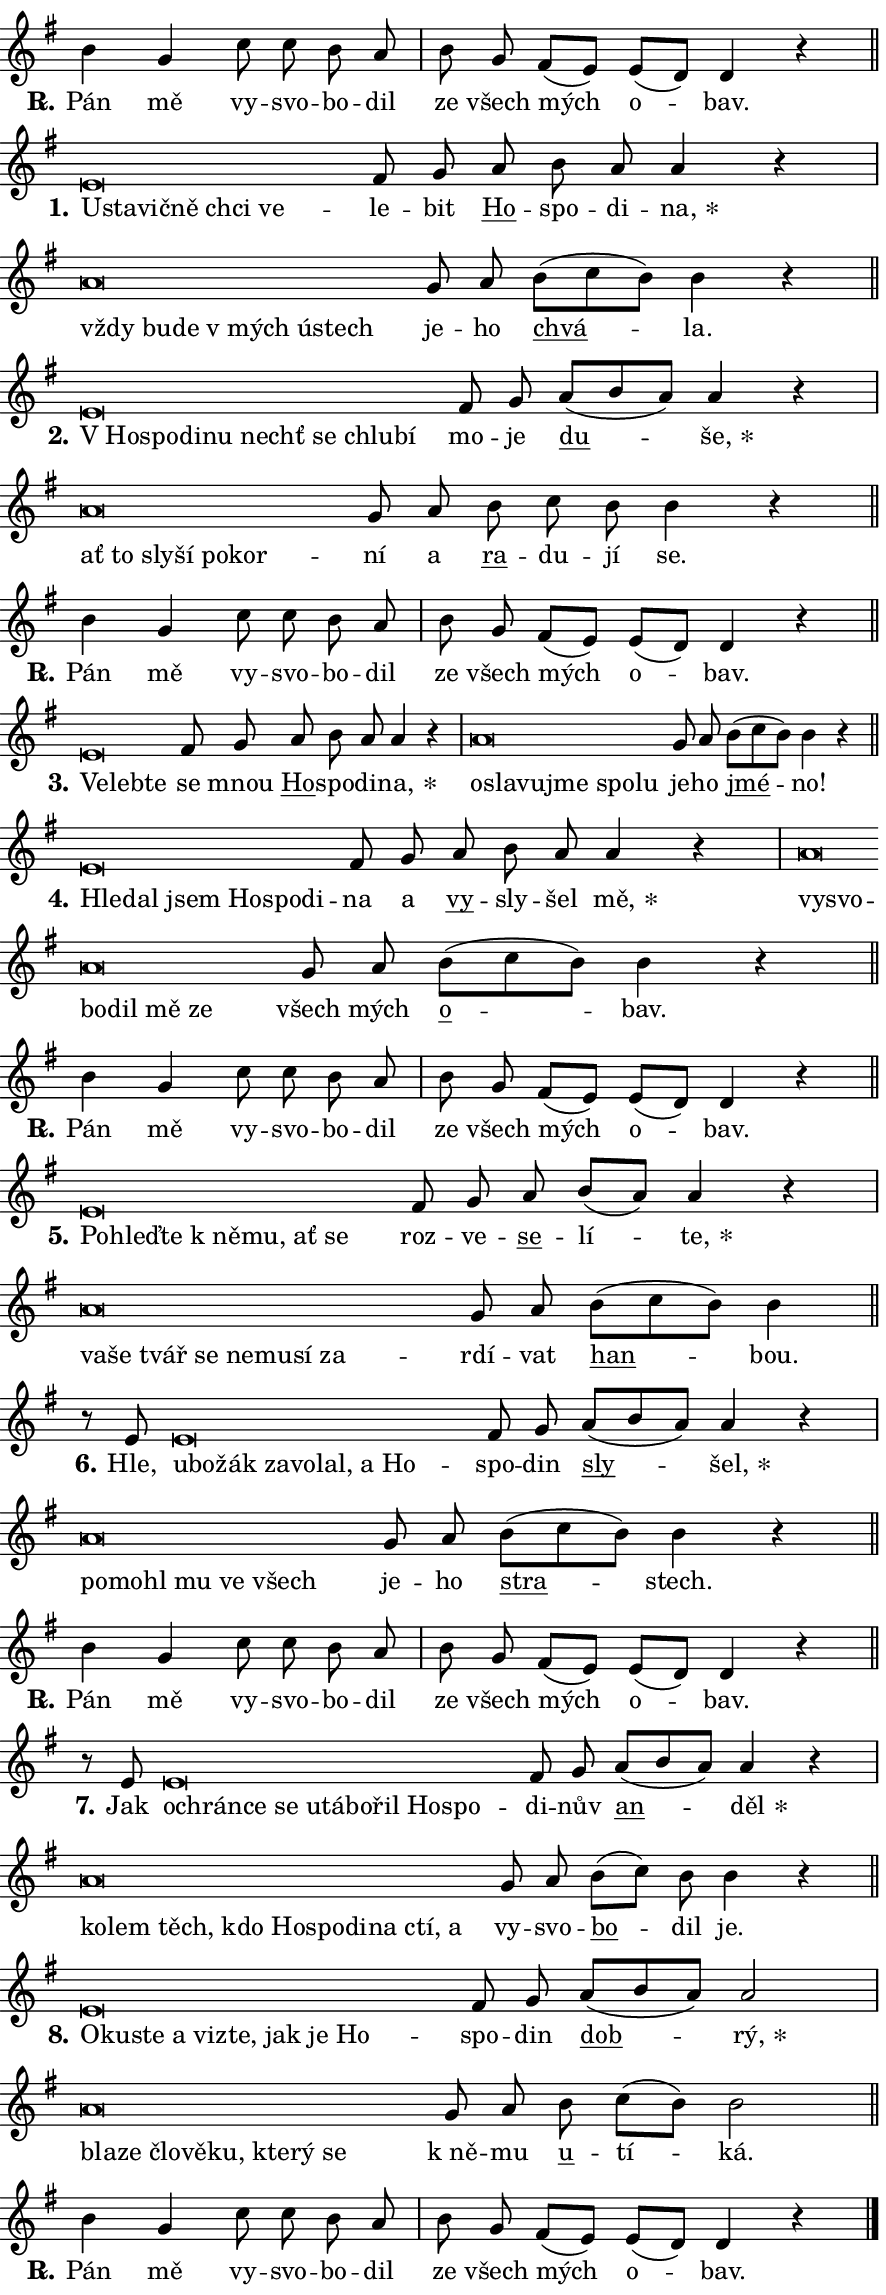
\version "2.24.0"
\header { tagline = "" }
\paper {
  indent = 0\cm
  top-margin = 0\cm
  right-margin = 0.13\cm % to fit lyric hyphens
  bottom-margin = 0\cm
  left-margin = 0\cm
  paper-width = 15\cm
  page-breaking = #ly:one-page-breaking
  system-system-spacing.basic-distance = #11
  score-system-spacing.basic-distance = #11
  ragged-last = ##f
}


%% Author: Thomas Morley
%% https://lists.gnu.org/archive/html/lilypond-user/2020-05/msg00002.html
#(define (line-position grob)
"Returns position of @var[grob} in current system:
   @code{'start}, if at first time-step
   @code{'end}, if at last time-step
   @code{'middle} otherwise
"
  (let* ((col (ly:item-get-column grob))
         (ln (ly:grob-object col 'left-neighbor))
         (rn (ly:grob-object col 'right-neighbor))
         (col-to-check-left (if (ly:grob? ln) ln col))
         (col-to-check-right (if (ly:grob? rn) rn col))
         (break-dir-left
           (and
             (ly:grob-property col-to-check-left 'non-musical #f)
             (ly:item-break-dir col-to-check-left)))
         (break-dir-right
           (and
             (ly:grob-property col-to-check-right 'non-musical #f)
             (ly:item-break-dir col-to-check-right))))
        (cond ((eqv? 1 break-dir-left) 'start)
              ((eqv? -1 break-dir-right) 'end)
              (else 'middle))))

#(define (tranparent-at-line-position vctor)
  (lambda (grob)
  "Relying on @code{line-position} select the relevant enry from @var{vctor}.
Used to determine transparency,"
    (case (line-position grob)
      ((end) (not (vector-ref vctor 0)))
      ((middle) (not (vector-ref vctor 1)))
      ((start) (not (vector-ref vctor 2))))))

noteHeadBreakVisibility =
#(define-music-function (break-visibility)(vector?)
"Makes @code{NoteHead}s transparent relying on @var{break-visibility}"
#{
  \override NoteHead.transparent =
    #(tranparent-at-line-position break-visibility)
#})

#(define delete-ledgers-for-transparent-note-heads
  (lambda (grob)
    "Reads whether a @code{NoteHead} is transparent.
If so this @code{NoteHead} is removed from @code{'note-heads} from
@var{grob}, which is supposed to be @code{LedgerLineSpanner}.
As a result ledgers are not printed for this @code{NoteHead}"
    (let* ((nhds-array (ly:grob-object grob 'note-heads))
           (nhds-list
             (if (ly:grob-array? nhds-array)
                 (ly:grob-array->list nhds-array)
                 '()))
           ;; Relies on the transparent-property being done before
           ;; Staff.LedgerLineSpanner.after-line-breaking is executed.
           ;; This is fragile ...
           (to-keep
             (remove
               (lambda (nhd)
                 (ly:grob-property nhd 'transparent #f))
               nhds-list)))
      ;; TODO find a better method to iterate over grob-arrays, similiar
      ;; to filter/remove etc for lists
      ;; For now rebuilt from scratch
      (set! (ly:grob-object grob 'note-heads)  '())
      (for-each
        (lambda (nhd)
          (ly:pointer-group-interface::add-grob grob 'note-heads nhd))
        to-keep))))

squashNotes = {
  \override NoteHead.X-extent = #'(-0.2 . 0.2)
  \override NoteHead.Y-extent = #'(-0.75 . 0)
  \override NoteHead.stencil =
    #(lambda (grob)
       (let ((pos (ly:grob-property grob 'staff-position)))
         (begin
           (if (< pos -7) (display "ERROR: Lower brevis then expected\n") (display ""))
           (if (<= pos -6) ly:text-interface::print ly:note-head::print))))
}
unSquashNotes = {
  \revert NoteHead.X-extent
  \revert NoteHead.Y-extent
  \revert NoteHead.stencil
}

hideNotes = \noteHeadBreakVisibility #begin-of-line-visible
unHideNotes = \noteHeadBreakVisibility #all-visible

% work-around for resetting accidentals
% https://lilypond.org/doc/v2.23/Documentation/notation/displaying-rhythms#unmetered-music
cadenzaMeasure = {
  \cadenzaOff
  \partial 1024 s1024
  \cadenzaOn
}

#(define-markup-command (accent layout props text) (markup?)
  "Underline accented syllable"
  (interpret-markup layout props
    #{\markup \override #'(offset . 4.3) \underline { #text }#}))

responsum = \markup \concat {
  "R" \hspace #-1.05 \path #0.1 #'((moveto 0 0.07) (lineto 0.9 0.8)) \hspace #0.05 "."
}

spaceSize = #0.6828661417322834 % exact space size for TeX Gyre Schola

\layout {
  \context {
    \Staff
    \remove "Time_signature_engraver"
    \override LedgerLineSpanner.after-line-breaking = #delete-ledgers-for-transparent-note-heads
  }
  \context {
    \Lyrics {
      \override LyricSpace.minimum-distance = \spaceSize
      \override LyricText.font-name = #"TeX Gyre Schola"
      \override LyricText.font-size = 1
      \override StanzaNumber.font-name = #"TeX Gyre Schola Bold"
      \override StanzaNumber.font-size = 1
    }
  }
  \context {
    \Score 
    \override NoteHead.text =
      #(lambda (grob) 
        (let ((pos (ly:grob-property grob 'staff-position)))
          #{\markup {
            \combine
              \halign #-0.55 \raise #(if (= pos -6) 0 0.5) \override #'(thickness . 2) \draw-line #'(3.2 . 0)
              \musicglyph "noteheads.sM1"
          }#}))
  }
}

% magnetic-lyrics.ily
%
%   written by
%     Jean Abou Samra <jean@abou-samra.fr>
%     Werner Lemberg <wl@gnu.org>
%
%   adapted by
%     Jiri Hon <jiri.hon@gmail.com>
%
% Version 2022-Apr-15

% https://www.mail-archive.com/lilypond-user@gnu.org/msg149350.html

#(define (Left_hyphen_pointer_engraver context)
   "Collect syllable-hyphen-syllable occurrences in lyrics and store
them in properties.  This engraver only looks to the left.  For
example, if the lyrics input is @code{foo -- bar}, it does the
following.

@itemize @bullet
@item
Set the @code{text} property of the @code{LyricHyphen} grob between
@q{foo} and @q{bar} to @code{foo}.

@item
Set the @code{left-hyphen} property of the @code{LyricText} grob with
text @q{foo} to the @code{LyricHyphen} grob between @q{foo} and
@q{bar}.
@end itemize

Use this auxiliary engraver in combination with the
@code{lyric-@/text::@/apply-@/magnetic-@/offset!} hook."
   (let ((hyphen #f)
         (text #f))
     (make-engraver
      (acknowledgers
       ((lyric-syllable-interface engraver grob source-engraver)
        (set! text grob)))
      (end-acknowledgers
       ((lyric-hyphen-interface engraver grob source-engraver)
        ;(when (not (grob::has-interface grob 'lyric-space-interface))
          (set! hyphen grob)));)
      ((stop-translation-timestep engraver)
       (when (and text hyphen)
         (ly:grob-set-object! text 'left-hyphen hyphen))
       (set! text #f)
       (set! hyphen #f)))))

#(define (lyric-text::apply-magnetic-offset! grob)
   "If the space between two syllables is less than the value in
property @code{LyricText@/.details@/.squash-threshold}, move the right
syllable to the left so that it gets concatenated with the left
syllable.

Use this function as a hook for
@code{LyricText@/.after-@/line-@/breaking} if the
@code{Left_@/hyphen_@/pointer_@/engraver} is active."
   (let ((hyphen (ly:grob-object grob 'left-hyphen #f)))
     (when hyphen
       (let ((left-text (ly:spanner-bound hyphen LEFT)))
         (when (grob::has-interface left-text 'lyric-syllable-interface)
           (let* ((common (ly:grob-common-refpoint grob left-text X))
                  (this-x-ext (ly:grob-extent grob common X))
                  (left-x-ext
                   (begin
                     ;; Trigger magnetism for left-text.
                     (ly:grob-property left-text 'after-line-breaking)
                     (ly:grob-extent left-text common X)))
                  ;; `delta` is the gap width between two syllables.
                  (delta (- (interval-start this-x-ext)
                            (interval-end left-x-ext)))
                  (details (ly:grob-property grob 'details))
                  (threshold (assoc-get 'squash-threshold details 0.2)))
             (when (< delta threshold)
               (let* (;; We have to manipulate the input text so that
                      ;; ligatures crossing syllable boundaries are not
                      ;; disabled.  For languages based on the Latin
                      ;; script this is essentially a beautification.
                      ;; However, for non-Western scripts it can be a
                      ;; necessity.
                      (lt (ly:grob-property left-text 'text))
                      (rt (ly:grob-property grob 'text))
                      (is-space (grob::has-interface hyphen 'lyric-space-interface))
                      (space (if is-space " " ""))
                      (extra-delta (if is-space spaceSize 0))
                      ;; Append new syllable.
                      (ltrt-space (if (and (string? lt) (string? rt))
                                (string-append lt space rt)
                                (make-concat-markup (list lt space rt))))
                      ;; Right-align `ltrt` to the right side.
                      (ltrt-space-markup (grob-interpret-markup
                               grob
                               (make-translate-markup
                                (cons (interval-length this-x-ext) 0)
                                (make-right-align-markup ltrt-space)))))
                 (begin
                   ;; Don't print `left-text`.
                   (ly:grob-set-property! left-text 'stencil #f)
                   ;; Set text and stencil (which holds all collected
                   ;; syllables so far) and shift it to the left.
                   (ly:grob-set-property! grob 'text ltrt-space)
                   (ly:grob-set-property! grob 'stencil ltrt-space-markup)
                   (ly:grob-translate-axis! grob (- (- delta extra-delta)) X))))))))))


#(define (lyric-hyphen::displace-bounds-first grob)
   ;; Make very sure this callback isn't triggered too early.
   (let ((left (ly:spanner-bound grob LEFT))
         (right (ly:spanner-bound grob RIGHT)))
     (ly:grob-property left 'after-line-breaking)
     (ly:grob-property right 'after-line-breaking)
     (ly:lyric-hyphen::print grob)))

squashThreshold = #0.4

\layout {
  \context {
    \Lyrics
    \consists #Left_hyphen_pointer_engraver
    \override LyricText.after-line-breaking =
      #lyric-text::apply-magnetic-offset!
    \override LyricHyphen.stencil = #lyric-hyphen::displace-bounds-first
    \override LyricText.details.squash-threshold = \squashThreshold
    \override LyricHyphen.minimum-distance = 0
    \override LyricHyphen.minimum-length = \squashThreshold
  }
}

squashText = \override LyricText.details.squash-threshold = 9999
unSquashText = \override LyricText.details.squash-threshold = \squashThreshold

leftText = \override LyricText.self-alignment-X = #LEFT
unLeftText = \revert LyricText.self-alignment-X

starOffset = #(lambda (grob) 
                (let ((x_offset (ly:self-alignment-interface::aligned-on-x-parent grob)))
                  (if (= x_offset 0) 0 (+ x_offset 1.2))))

star = #(define-music-function (syllable)(string?)
"Append star separator at the end of a syllable"
#{
  \once \override LyricText.X-offset = #starOffset
  \lyricmode { \markup {
    #syllable
    \override #'((font-name . "TeX Gyre Schola Bold")) \hspace #0.2 \lower #0.65 \larger "*"
  } }
#})

starAccent = #(define-music-function (syllable)(string?)
"Append star separator at the end of a syllable and make accent"
#{
  \once \override LyricText.X-offset = #starOffset
  \lyricmode { \markup {
    \accent #syllable
    \override #'((font-name . "TeX Gyre Schola Bold")) \hspace #0.2 \lower #0.65 \larger "*"
  } }
#})

breath = #(define-music-function (syllable)(string?)
"Append breathing indicator at the end of a syllable"
#{
  \lyricmode { \markup { #syllable "+" } }
#})

optionalBreath = #(define-music-function (syllable)(string?)
"Append optional breathing indicator at the end of a syllable"
#{
  \lyricmode { \markup { #syllable "(+)" } }
#})


\score {
    <<
        \new Voice = "melody" { \cadenzaOn \key g \major \relative { b'4 g c8 c b a \cadenzaMeasure \bar "|" b g \bar "" fis[( e)] \bar "" e[( d)] d4 r \cadenzaMeasure \bar "||" \break } }
        \new Lyrics \lyricsto "melody" { \lyricmode { \set stanza = \responsum
Pán mě vy -- svo -- bo -- dil ze všech mých o -- bav. } }
    >>
    \layout {}
}

\score {
    <<
        \new Voice = "melody" { \cadenzaOn \key g \major \relative { \squashNotes e'\breve*1/16 \hideNotes \breve*1/16 \bar "" \breve*1/16 \bar "" \breve*1/16 \bar "" \breve*1/16 \breve*1/16 \bar "" \unHideNotes \unSquashNotes fis8 g \bar "" a b a a4 r \cadenzaMeasure \bar "|" \squashNotes a\breve*1/16 \hideNotes \breve*1/16 \bar "" \breve*1/16 \bar "" \breve*1/16 \bar "" \breve*1/16 \breve*1/16 \bar "" \unHideNotes \unSquashNotes g8 a \bar "" b[( c b)] b4 r \cadenzaMeasure \bar "||" \break } }
        \new Lyrics \lyricsto "melody" { \lyricmode { \set stanza = "1."
\leftText U -- \squashText sta -- vič -- ně chci ve -- \unLeftText \unSquashText le -- bit \markup \accent Ho -- spo -- di -- \star na, \leftText vždy \squashText bu -- de "v mých" ú -- stech \unLeftText \unSquashText je -- ho \markup \accent chvá -- la. } }
    >>
    \layout {}
}

\score {
    <<
        \new Voice = "melody" { \cadenzaOn \key g \major \relative { \squashNotes e'\breve*1/16 \hideNotes \breve*1/16 \bar "" \breve*1/16 \bar "" \breve*1/16 \bar "" \breve*1/16 \bar "" \breve*1/16 \bar "" \breve*1/16 \breve*1/16 \bar "" \unHideNotes \unSquashNotes fis8 g \bar "" a[( b a)] a4 r \cadenzaMeasure \bar "|" \squashNotes a\breve*1/16 \hideNotes \breve*1/16 \bar "" \breve*1/16 \bar "" \breve*1/16 \bar "" \breve*1/16 \breve*1/16 \bar "" \unHideNotes \unSquashNotes g8 a \bar "" b c b b4 r \cadenzaMeasure \bar "||" \break } }
        \new Lyrics \lyricsto "melody" { \lyricmode { \set stanza = "2."
\leftText "V Ho" -- \squashText spo -- di -- nu nechť se chlu -- bí \unLeftText \unSquashText mo -- je \markup \accent du -- \star še, \leftText ať \squashText to sly -- ší po -- kor -- \unLeftText \unSquashText ní a \markup \accent ra -- du -- jí se. } }
    >>
    \layout {}
}

\score {
    <<
        \new Voice = "melody" { \cadenzaOn \key g \major \relative { b'4 g c8 c b a \cadenzaMeasure \bar "|" b g \bar "" fis[( e)] \bar "" e[( d)] d4 r \cadenzaMeasure \bar "||" \break } }
        \new Lyrics \lyricsto "melody" { \lyricmode { \set stanza = \responsum
Pán mě vy -- svo -- bo -- dil ze všech mých o -- bav. } }
    >>
    \layout {}
}

\score {
    <<
        \new Voice = "melody" { \cadenzaOn \key g \major \relative { \squashNotes e'\breve*1/16 \hideNotes \breve*1/16 \breve*1/16 \bar "" \unHideNotes \unSquashNotes fis8 g \bar "" a b a a4 r \cadenzaMeasure \bar "|" \squashNotes a\breve*1/16 \hideNotes \breve*1/16 \bar "" \breve*1/16 \bar "" \breve*1/16 \bar "" \breve*1/16 \breve*1/16 \bar "" \unHideNotes \unSquashNotes g8 a \bar "" b[( c b)] b4 r \cadenzaMeasure \bar "||" \break } }
        \new Lyrics \lyricsto "melody" { \lyricmode { \set stanza = "3."
\leftText Ve -- \squashText leb -- te \unLeftText \unSquashText se mnou \markup \accent Ho -- spo -- di -- \star na, \leftText o -- \squashText sla -- vu -- jme spo -- lu \unLeftText \unSquashText je -- ho \markup \accent jmé -- no! } }
    >>
    \layout {}
}

\score {
    <<
        \new Voice = "melody" { \cadenzaOn \key g \major \relative { \squashNotes e'\breve*1/16 \hideNotes \breve*1/16 \bar "" \breve*1/16 \bar "" \breve*1/16 \bar "" \breve*1/16 \breve*1/16 \bar "" \unHideNotes \unSquashNotes fis8 g \bar "" a b a a4 r \cadenzaMeasure \bar "|" \squashNotes a\breve*1/16 \hideNotes \breve*1/16 \bar "" \breve*1/16 \bar "" \breve*1/16 \bar "" \breve*1/16 \breve*1/16 \bar "" \unHideNotes \unSquashNotes g8 a \bar "" b[( c b)] b4 r \cadenzaMeasure \bar "||" \break } }
        \new Lyrics \lyricsto "melody" { \lyricmode { \set stanza = "4."
\leftText Hle -- \squashText dal jsem Ho -- spo -- di -- \unLeftText \unSquashText na a \markup \accent vy -- sly -- šel \star mě, \leftText vy -- \squashText svo -- bo -- dil mě ze \unLeftText \unSquashText všech mých \markup \accent o -- bav. } }
    >>
    \layout {}
}

\score {
    <<
        \new Voice = "melody" { \cadenzaOn \key g \major \relative { b'4 g c8 c b a \cadenzaMeasure \bar "|" b g \bar "" fis[( e)] \bar "" e[( d)] d4 r \cadenzaMeasure \bar "||" \break } }
        \new Lyrics \lyricsto "melody" { \lyricmode { \set stanza = \responsum
Pán mě vy -- svo -- bo -- dil ze všech mých o -- bav. } }
    >>
    \layout {}
}

\score {
    <<
        \new Voice = "melody" { \cadenzaOn \key g \major \relative { \squashNotes e'\breve*1/16 \hideNotes \breve*1/16 \bar "" \breve*1/16 \bar "" \breve*1/16 \bar "" \breve*1/16 \bar "" \breve*1/16 \breve*1/16 \bar "" \unHideNotes \unSquashNotes fis8 g \bar "" a b[( a)] a4 r \cadenzaMeasure \bar "|" \squashNotes a\breve*1/16 \hideNotes \breve*1/16 \bar "" \breve*1/16 \bar "" \breve*1/16 \bar "" \breve*1/16 \bar "" \breve*1/16 \bar "" \breve*1/16 \breve*1/16 \bar "" \unHideNotes \unSquashNotes g8 a \bar "" b[( c b)] b4 \cadenzaMeasure \bar "||" \break } }
        \new Lyrics \lyricsto "melody" { \lyricmode { \set stanza = "5."
\leftText Po -- \squashText hleď -- te "k ně" -- mu, ať se \unLeftText \unSquashText roz -- ve -- \markup \accent se -- lí -- \star te, \leftText va -- \squashText še tvář se ne -- mu -- sí za -- \unLeftText \unSquashText rdí -- vat \markup \accent han -- bou. } }
    >>
    \layout {}
}

\score {
    <<
        \new Voice = "melody" { \cadenzaOn \key g \major \relative { r8 e'8 \squashNotes e\breve*1/16 \hideNotes \breve*1/16 \bar "" \breve*1/16 \bar "" \breve*1/16 \bar "" \breve*1/16 \bar "" \breve*1/16 \bar "" \breve*1/16 \breve*1/16 \bar "" \unHideNotes \unSquashNotes fis8 g \bar "" a[( b a)] a4 r \cadenzaMeasure \bar "|" \squashNotes a\breve*1/16 \hideNotes \breve*1/16 \bar "" \breve*1/16 \bar "" \breve*1/16 \bar "" \breve*1/16 \breve*1/16 \bar "" \unHideNotes \unSquashNotes g8 a \bar "" b[( c b)] b4 r \cadenzaMeasure \bar "||" \break } }
        \new Lyrics \lyricsto "melody" { \lyricmode { \set stanza = "6."
Hle, \leftText u -- \squashText bo -- žák za -- vo -- lal, a Ho -- \unLeftText \unSquashText spo -- din \markup \accent sly -- \star šel, \leftText po -- \squashText mo -- hl mu ve všech \unLeftText \unSquashText je -- ho \markup \accent stra -- stech. } }
    >>
    \layout {}
}

\score {
    <<
        \new Voice = "melody" { \cadenzaOn \key g \major \relative { b'4 g c8 c b a \cadenzaMeasure \bar "|" b g \bar "" fis[( e)] \bar "" e[( d)] d4 r \cadenzaMeasure \bar "||" \break } }
        \new Lyrics \lyricsto "melody" { \lyricmode { \set stanza = \responsum
Pán mě vy -- svo -- bo -- dil ze všech mých o -- bav. } }
    >>
    \layout {}
}

\score {
    <<
        \new Voice = "melody" { \cadenzaOn \key g \major \relative { r8 e'8 \squashNotes e\breve*1/16 \hideNotes \breve*1/16 \bar "" \breve*1/16 \bar "" \breve*1/16 \bar "" \breve*1/16 \bar "" \breve*1/16 \bar "" \breve*1/16 \bar "" \breve*1/16 \bar "" \breve*1/16 \breve*1/16 \bar "" \unHideNotes \unSquashNotes fis8 g \bar "" a[( b a)] a4 r \cadenzaMeasure \bar "|" \squashNotes a\breve*1/16 \hideNotes \breve*1/16 \bar "" \breve*1/16 \bar "" \breve*1/16 \bar "" \breve*1/16 \bar "" \breve*1/16 \bar "" \breve*1/16 \bar "" \breve*1/16 \bar "" \breve*1/16 \breve*1/16 \bar "" \unHideNotes \unSquashNotes g8 a \bar "" b[( c)] b b4 r \cadenzaMeasure \bar "||" \break } }
        \new Lyrics \lyricsto "melody" { \lyricmode { \set stanza = "7."
Jak \leftText o -- \squashText chrán -- ce se u -- tá -- bo -- řil Ho -- spo -- \unLeftText \unSquashText di -- nův \markup \accent an -- \star děl \leftText ko -- \squashText lem těch, kdo Ho -- spo -- di -- na ctí, a \unLeftText \unSquashText vy -- svo -- \markup \accent bo -- dil je. } }
    >>
    \layout {}
}

\score {
    <<
        \new Voice = "melody" { \cadenzaOn \key g \major \relative { \squashNotes e'\breve*1/16 \hideNotes \breve*1/16 \bar "" \breve*1/16 \bar "" \breve*1/16 \bar "" \breve*1/16 \bar "" \breve*1/16 \bar "" \breve*1/16 \bar "" \breve*1/16 \breve*1/16 \bar "" \unHideNotes \unSquashNotes fis8 g \bar "" a[( b a)] a2 \cadenzaMeasure \bar "|" \squashNotes a\breve*1/16 \hideNotes \breve*1/16 \bar "" \breve*1/16 \bar "" \breve*1/16 \bar "" \breve*1/16 \bar "" \breve*1/16 \bar "" \breve*1/16 \breve*1/16 \bar "" \unHideNotes \unSquashNotes g8 a \bar "" b c[( b)] b2 \cadenzaMeasure \bar "||" \break } }
        \new Lyrics \lyricsto "melody" { \lyricmode { \set stanza = "8."
\leftText O -- \squashText ku -- ste a vi -- zte, jak je Ho -- \unLeftText \unSquashText spo -- din \markup \accent dob -- \star rý, \leftText bla -- \squashText ze člo -- vě -- ku, kte -- rý se \unLeftText \unSquashText "k ně" -- mu \markup \accent u -- tí -- ká. } }
    >>
    \layout {}
}

\score {
    <<
        \new Voice = "melody" { \cadenzaOn \key g \major \relative { b'4 g c8 c b a \cadenzaMeasure \bar "|" b g \bar "" fis[( e)] \bar "" e[( d)] d4 r \cadenzaMeasure \bar "||" \break } \bar "|." }
        \new Lyrics \lyricsto "melody" { \lyricmode { \set stanza = \responsum
Pán mě vy -- svo -- bo -- dil ze všech mých o -- bav. } }
    >>
    \layout {}
}
